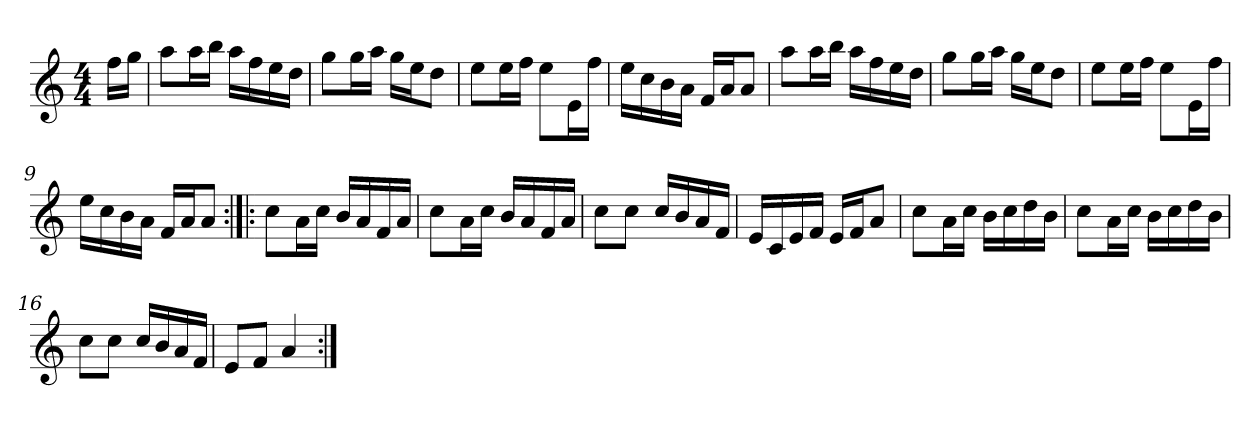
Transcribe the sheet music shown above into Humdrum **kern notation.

**kern
*part1
*staff1
*clefG2
*k[]
*M4/4
=1
16ff\LL
16gg\JJ
=2
8aa\L
16aa\L
16bb\JJ
16aa\LL
16ff\
16ee\
16dd\JJ
=3
8gg\L
16gg\L
16aa\JJ
16gg\LL
16ee\J
8dd\J
=4
8ee\L
16ee\L
16ff\JJ
8ee\L
16e\L
16ff\JJ
=5
16ee\LL
16cc\
16b\
16a\JJ
16f/LL
16a/J
8a/J
=6
8aa\L
16aa\L
16bb\JJ
16aa\LL
16ff\
16ee\
16dd\JJ
=7
8gg\L
16gg\L
16aa\JJ
16gg\LL
16ee\J
8dd\J
!!LO:LB:g=z
=8
8ee\L
16ee\L
16ff\JJ
8ee\L
16e\L
16ff\JJ
=9
16ee\LL
16cc\
16b\
16a\JJ
16f/LL
16a/J
8a/J
=10:|!|:
8cc\L
16a\L
16cc\JJ
16b/LL
16a/
16f/
16a/JJ
=11
8cc\L
16a\L
16cc\JJ
16b/LL
16a/
16f/
16a/JJ
=12
8cc\L
8cc\J
16cc/LL
16b/
16a/
16f/JJ
=13
16e/LL
16c/
16e/
16f/JJ
16e/LL
16f/J
8a/J
=14
8cc\L
16a\L
16cc\JJ
16b\LL
16cc\
16dd\
16b\JJ
!!LO:LB:g=z
=15
8cc\L
16a\L
16cc\JJ
16b\LL
16cc\
16dd\
16b\JJ
=16
8cc\L
8cc\J
16cc/LL
16b/
16a/
16f/JJ
=17
8e/L
8f/J
4a/
=:|!
*-
